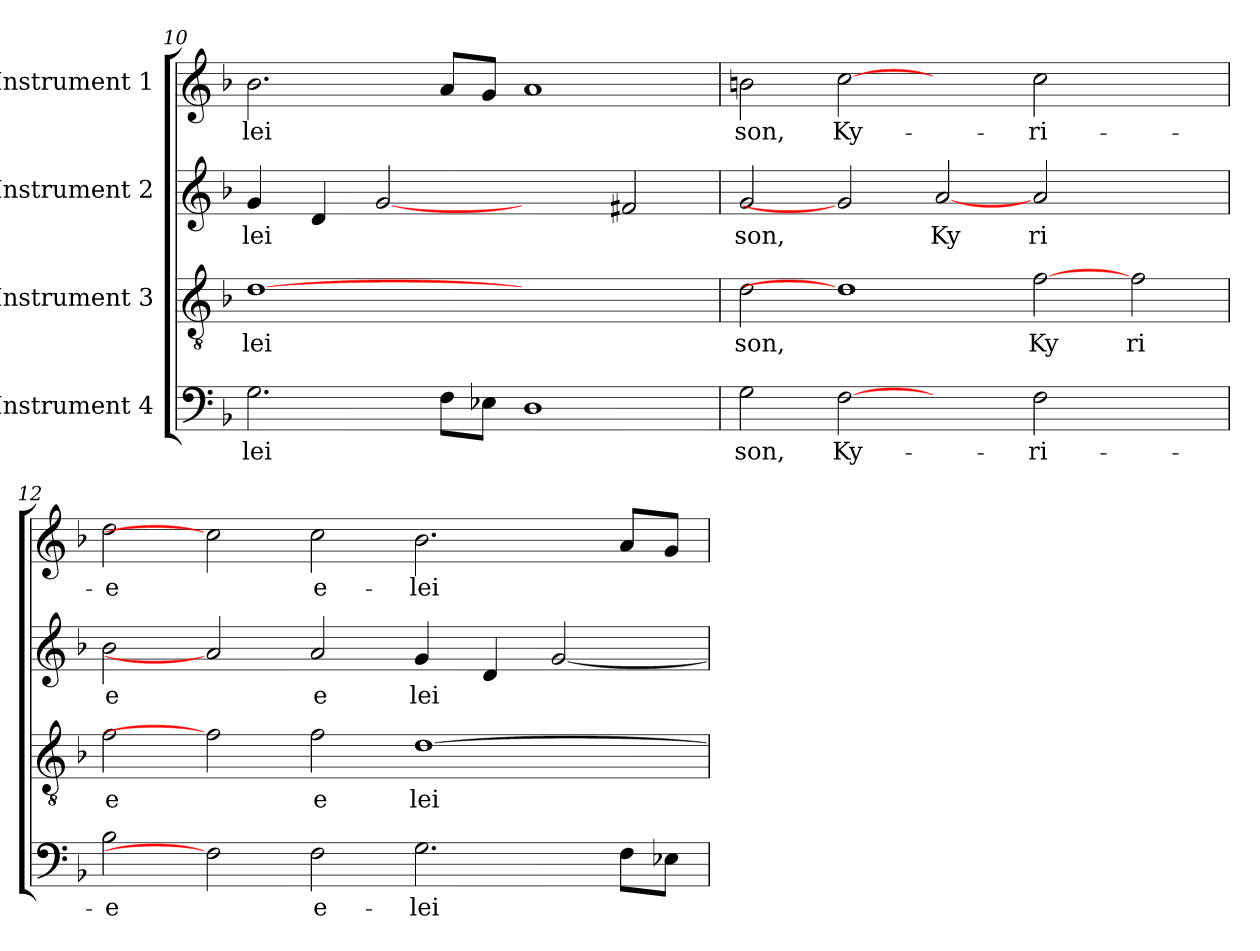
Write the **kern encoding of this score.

**kern	**text	**kern	**text	**kern	**text	**kern	**text
*part4	*part4	*part3	*part3	*part2	*part2	*part1	*part1
*staff4	*staff4	*staff3	*staff3	*staff2	*staff2	*staff1	*staff1
*I"Instrument 4	*	*I"Instrument 3	*	*I"Instrument 2	*	*I"Instrument 1	*
*clefF4	*	*clefGv2	*	*clefG2	*	*clefG2	*
*k[b-]	*	*k[b-]	*	*k[b-]	*	*k[b-]	*
*F:	*	*F:	*	*F:	*	*F:	*
=10	=10	=10	=10	=10	=10	=10	=10
!	!LO:LY:b:cj	!	!LO:LY:b:cj	!	!LO:LY:b:cj	!	!LO:LY:b:cj
2.G\	lei	[1d	lei	4g/	-lei-	2.b-\	lei
!	!	!	!	!	!LO:LY:b:cj	!	!
.	.	.	.	4d/	--	.	.
!	!	!	!	!	!LO:LY:b:cj	!	!
.	.	.	.	[2g	--	.	.
!	!LO:LY:b:cj	!	!	!	!	!	!LO:LY:b:cj
8F\L	.	.	.	.	.	8a/L	.
!	!LO:LY:b:cj	!	!	!	!	!	!LO:LY:b:cj
8E-X\J	.	.	.	.	.	8g/J	.
!	!LO:LY:b:cj	!	!	!	!	!	!LO:LY:b:cj
1D	.	1ryy	.	2ryy	.	1a	.
!	!	!	!	!	!LO:LY:b:cj	!	!
.	.	.	.	2f#X/	--	.	.
!!LO:LB:g=z
=11	=11	=11	=11	=11	=11	=11	=11
!	!LO:LY:b:cj	!	!LO:LY:b:cj	!	!LO:LY:b:cj	!	!LO:LY:b:cj
2G\	son,	2d\	son,	2g/	-son,	2bn\	son,
!	!LO:LY:b:cj	!	!	!	!	!	!LO:LY:b:cj
[2F	Ky-	1d]	.	2g]	.	[2cc	Ky-
!	!	!	!	!	!LO:LY:b:cj	!	!
2ryy	.	.	.	[2a	Ky	2ryy	.
!	!LO:LY:b:cj	!	!LO:LY:b:cj	!	!LO:LY:b:cj	!	!LO:LY:b:cj
2F\	-ri-	[2f	Ky	2a/	ri	2cc\	-ri-
!	!	!	!LO:LY:b:cj	!	!	!	!
2ryy	.	2f\	ri	2ryy	.	2ryy	.
=12	=12	=12	=12	=12	=12	=12	=12
!	!LO:LY:b:cj	!	!LO:LY:b:cj	!	!LO:LY:b:cj	!	!LO:LY:b:cj
2B-\	-e	2f\	e	2b-\	e	2dd\	-e
2F]	.	2f]	.	2a]	.	2cc]	.
!	!LO:LY:b:cj	!	!LO:LY:b:cj	!	!LO:LY:b:cj	!	!LO:LY:b:cj
2F\	e-	2f\	e	2a/	e	2cc\	e-
!	!LO:LY:b:cj	!	!LO:LY:b:cj	!	!LO:LY:b:cj	!	!LO:LY:b:cj
2.G\	-lei-	[>1d	lei	4g/	lei	2.b-\	-lei-
!	!	!	!	!	!LO:LY:b:cj	!	!
.	.	.	.	4d/	.	.	.
!	!	!	!	!	!LO:LY:b:cj	!	!
.	.	.	.	[<2g/	.	.	.
!	!LO:LY:b:cj	!	!	!	!	!	!LO:LY:b:cj
8F\L	--	.	.	.	.	8a/L	--
!	!LO:LY:b:cj	!	!	!	!	!	!LO:LY:b:cj
8E-X\J	--	.	.	.	.	8g/J	--
=	=	=	=	=	=	=	=
*-	*-	*-	*-	*-	*-	*-	*-
